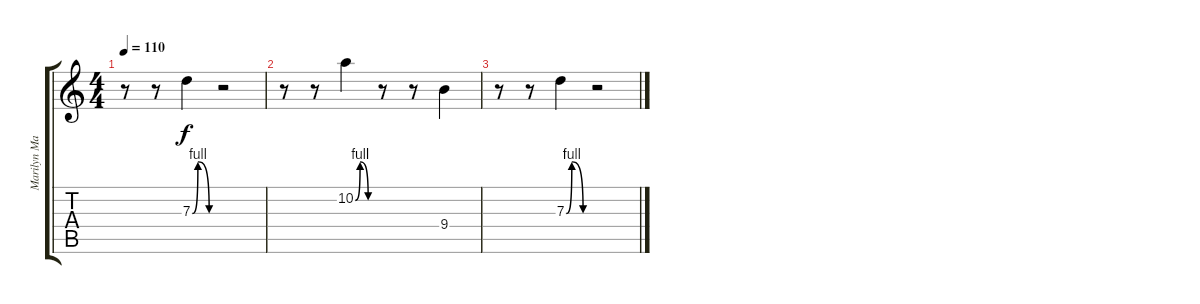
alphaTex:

\track ("Marilyn Manson" "Marilyn Ma") {instrument overdrivenguitar}
\staff {score tabs}
\tuning (E4 B3 G3 D3 A2 E2) {hide}
\ts (4 4)
\tempo 110
\clef g2
\ks c
r.8{dy f} r.8 7.3{be (custom 0 0 15 4 46 0 60 0)}.4 r.2 |
r.8 r.8 10.2{be (custom 0 0 15 4 41 0 60 0)}.4 r.8 r.8 9.4.4 |
r.8 r.8 7.3{be (custom 0 0 15 4 46 0 60 0)}.4 r.2
